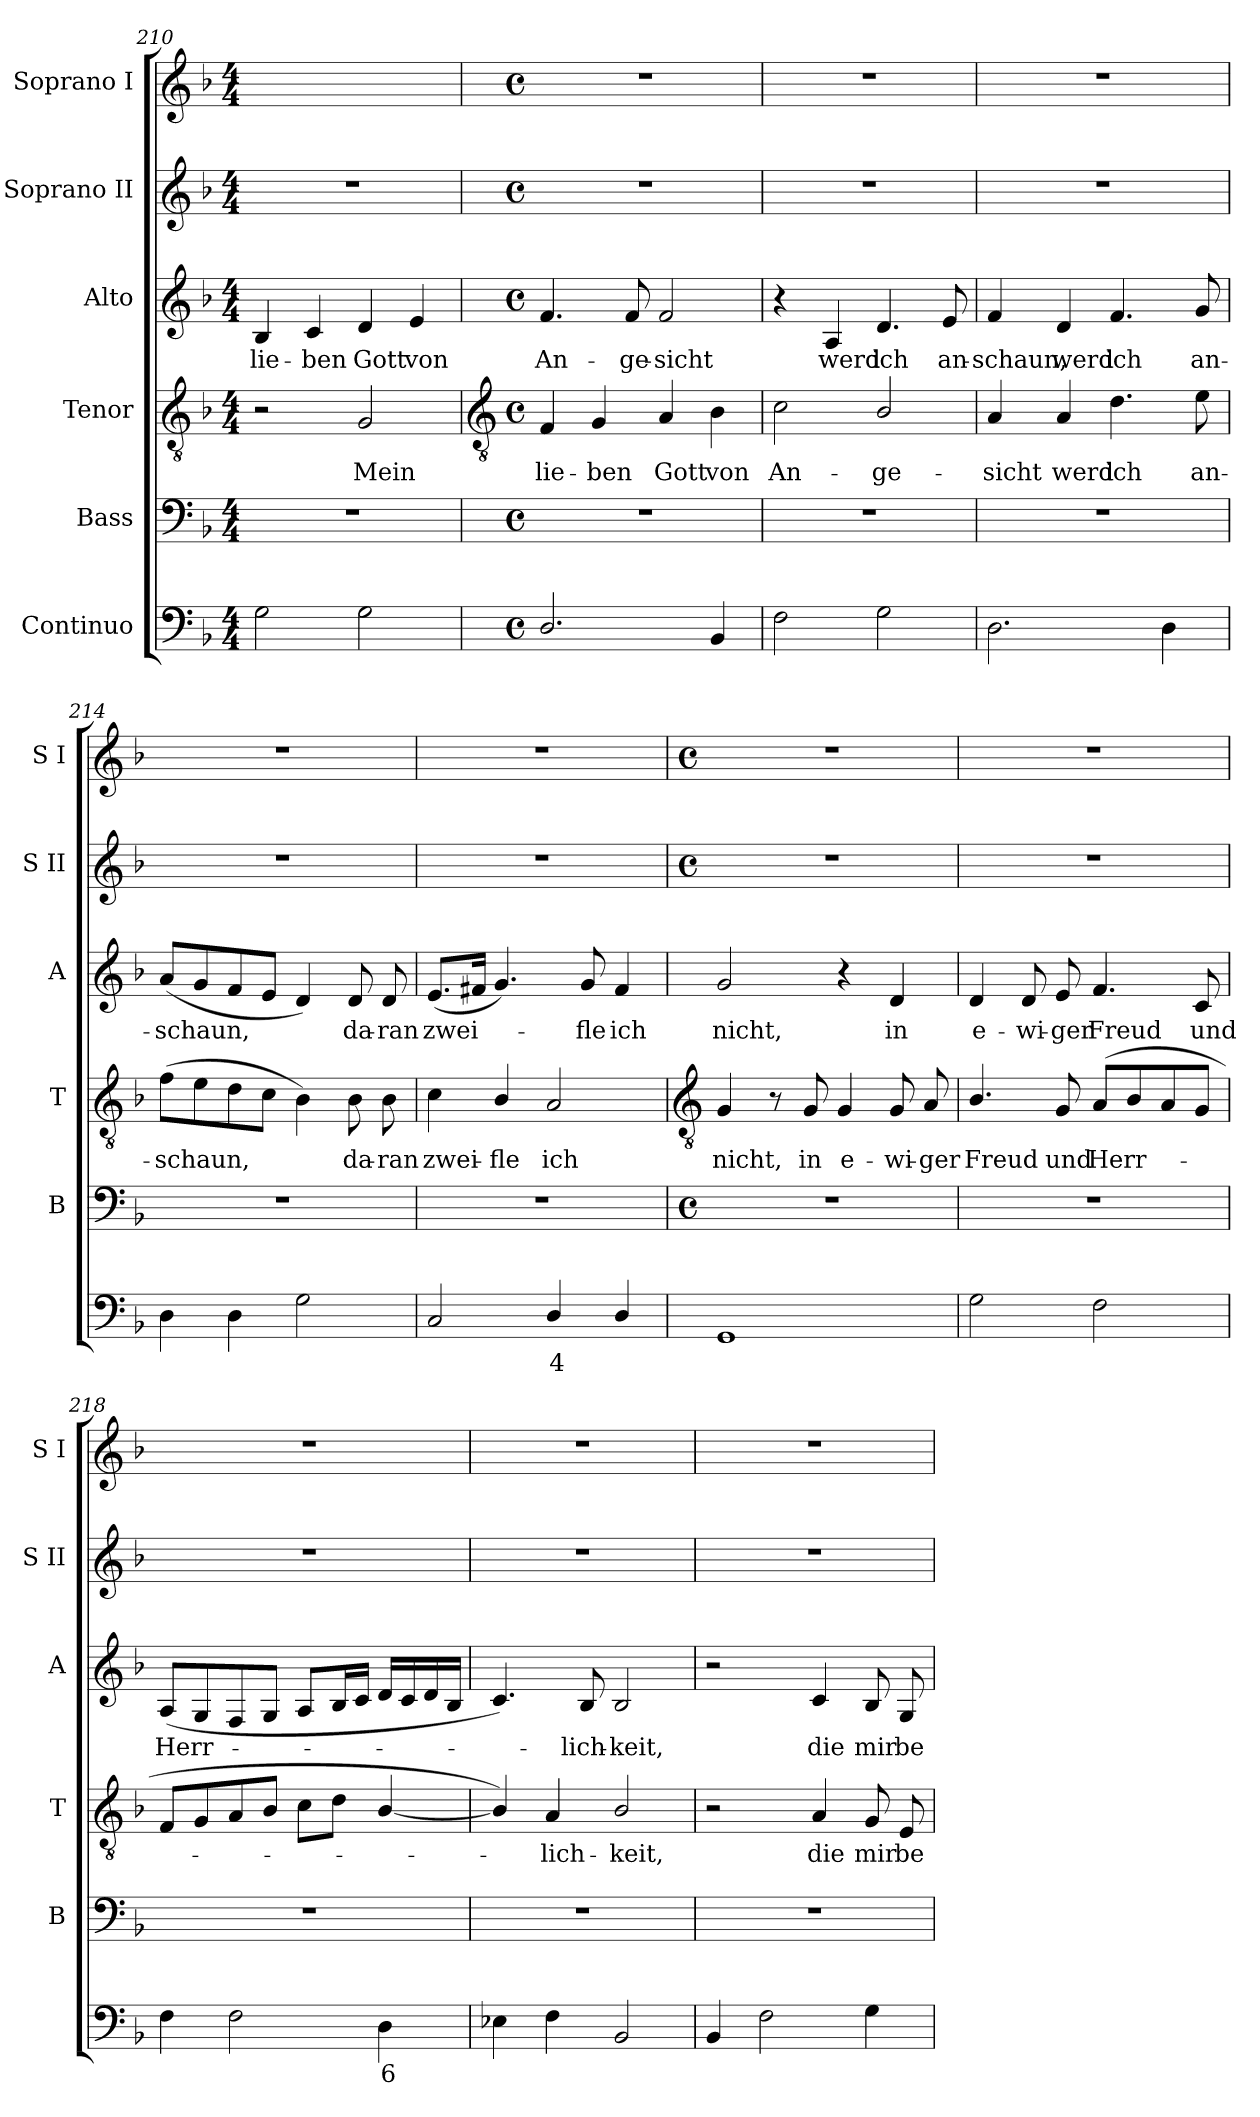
**kern	**text	**kern	**kern	**text	**kern	**text	**kern	**kern
*part6	*part6	*part5	*part4	*part4	*part3	*part3	*part2	*part1
*staff6	*staff6	*staff5	*staff4	*staff4	*staff3	*staff3	*staff2	*staff1
*I"Continuo	*	*I"Bass	*I"Tenor	*	*I"Alto	*	*I"Soprano II	*I"Soprano I
*	*	*I'B	*I'T	*	*I'A	*	*I'S II	*I'S I
*clefF4	*	*clefF4	*clefGv2	*	*clefG2	*	*clefG2	*clefG2
*k[b-]	*	*k[b-]	*k[b-]	*	*k[b-]	*	*k[b-]	*k[b-]
*F:	*	*F:	*F:	*	*F:	*	*F:	*F:
*M4/4	*	*M4/4	*M4/4	*	*M4/4	*	*M4/4	*M4/4
=210	=210	=210	=210	=210	=210	=210	=210	=210
!	!	!	!	!	!	!LO:LY:b	!	!
2G	.	1r	2r	.	4B-	lie-	1r	1ryy
!	!	!	!	!	!	!LO:LY:b	!	!
.	.	.	.	.	4c	-ben	.	.
!	!	!	!	!LO:LY:b	!	!LO:LY:b	!	!
2G	.	.	2G	Mein	4d	Gott	.	.
!	!	!	!	!	!	!LO:LY:b	!	!
.	.	.	.	.	4e	von	.	.
!!LO:LB:g=z
=211	=211	=211	=211	=211	=211	=211	=211	=211
*	*	*	*clefGv2	*	*	*	*	*
*M4/4	*	*M4/4	*M4/4	*	*M4/4	*	*M4/4	*M4/4
*met(c)	*	*met(c)	*met(c)	*	*met(c)	*	*met(c)	*met(c)
!	!	!	!	!LO:LY:b	!	!LO:LY:b	!	!
2.D/	.	1r	4F	lie-	4.f	An-	1r	1r
!	!	!	!	!LO:LY:b	!	!	!	!
.	.	.	4G	-ben	.	.	.	.
!	!	!	!	!	!	!LO:LY:b	!	!
.	.	.	.	.	8f	-ge-	.	.
!	!	!	!	!LO:LY:b	!	!LO:LY:b	!	!
.	.	.	4A	Gott	2f	-sicht	.	.
!	!	!	!	!LO:LY:b	!	!	!	!
4BB-	.	.	4B-	von	.	.	.	.
=212	=212	=212	=212	=212	=212	=212	=212	=212
!	!	!	!	!LO:LY:b	!	!	!	!
2F	.	1r	2c	An-	4r	.	1r	1r
!	!	!	!	!	!	!LO:LY:b	!	!
.	.	.	.	.	4A	werd	.	.
!	!	!	!	!LO:LY:b	!	!LO:LY:b	!	!
2G	.	.	2B-/	-ge-	4.d	ich	.	.
!	!	!	!	!	!	!LO:LY:b	!	!
.	.	.	.	.	8e	an-	.	.
=213	=213	=213	=213	=213	=213	=213	=213	=213
!	!	!	!	!LO:LY:b	!	!LO:LY:b	!	!
2.D	.	1r	4A	-sicht	4f	-schaun,	1r	1r
!	!	!	!	!LO:LY:b	!	!LO:LY:b	!	!
.	.	.	4A	werd	4d	werd	.	.
!	!	!	!	!LO:LY:b	!	!LO:LY:b	!	!
.	.	.	4.d	ich	4.f	ich	.	.
4D	.	.	.	.	.	.	.	.
!	!	!	!	!LO:LY:b	!	!LO:LY:b	!	!
.	.	.	8e	an-	8g	an-	.	.
=214	=214	=214	=214	=214	=214	=214	=214	=214
!	!	!	!	!LO:LY:b	!	!LO:LY:b	!	!
4D	.	1r	(>8fL	-schaun,	(<8aL	-schaun,	1r	1r
.	.	.	8e	.	8g	.	.	.
4D	.	.	8d	.	8f	.	.	.
.	.	.	8cJ	.	8eJ	.	.	.
2G	.	.	4B-)	.	4d)	.	.	.
!	!	!	!	!LO:LY:b	!	!LO:LY:b	!	!
.	.	.	8B-	da-	8d	da-	.	.
!	!	!	!	!LO:LY:b	!	!LO:LY:b	!	!
.	.	.	8B-	-ran	8d	-ran	.	.
=215	=215	=215	=215	=215	=215	=215	=215	=215
!	!	!	!	!LO:LY:b	!	!LO:LY:b	!	!
2C	.	1r	4c	zwei-	(<8.eL	zwei-	1r	1r
.	.	.	.	.	16f#XJ	.	.	.
!	!	!	!	!LO:LY:b	!	!	!	!
.	.	.	4B-/	-fle	4.g)	.	.	.
!	!LO:LY:b	!	!	!LO:LY:b	!	!	!	!
4D/	4	.	2A	ich	.	.	.	.
!	!	!	!	!	!	!LO:LY:b	!	!
.	.	.	.	.	8g	fle	.	.
!	!	!	!	!	!	!LO:LY:b	!	!
4D/	.	.	.	.	4f#	ich	.	.
!!LO:LB:g=z
=216	=216	=216	=216	=216	=216	=216	=216	=216
*	*	*	*clefGv2	*	*	*	*	*
*	*	*M4/4	*	*	*	*	*M4/4	*M4/4
*	*	*met(c)	*	*	*	*	*met(c)	*met(c)
!	!	!	!	!LO:LY:b	!	!LO:LY:b	!	!
1GG	.	1r	4G	nicht,	2g	nicht,	1r	1r
.	.	.	8r	.	.	.	.	.
!	!	!	!	!LO:LY:b	!	!	!	!
.	.	.	8G	in	.	.	.	.
!	!	!	!	!LO:LY:b	!	!	!	!
.	.	.	4G	e-	4r	.	.	.
!	!	!	!	!LO:LY:b	!	!LO:LY:b	!	!
.	.	.	8G	-wi-	4d	in	.	.
!	!	!	!	!LO:LY:b	!	!	!	!
.	.	.	8A	-ger	.	.	.	.
=217	=217	=217	=217	=217	=217	=217	=217	=217
!	!	!	!	!LO:LY:b	!	!LO:LY:b	!	!
2G	.	1r	4.B-/	Freud	4d	e-	1r	1r
!	!	!	!	!	!	!LO:LY:b	!	!
.	.	.	.	.	8d	-wi-	.	.
!	!	!	!	!LO:LY:b	!	!LO:LY:b	!	!
.	.	.	8G	und	8e	-ger	.	.
!	!	!	!	!LO:LY:b	!	!LO:LY:b	!	!
2F	.	.	(<8AL	Herr-	4.f	Freud	.	.
.	.	.	8B-	.	.	.	.	.
.	.	.	8A	.	.	.	.	.
!	!	!	!	!	!	!LO:LY:b	!	!
.	.	.	8GJ	.	8c	und	.	.
=218	=218	=218	=218	=218	=218	=218	=218	=218
!	!	!	!	!	!	!LO:LY:b	!	!
4F	.	1r	8FL	.	(<8AL	Herr-	1r	1r
.	.	.	8G	.	8G	.	.	.
2F	.	.	8A	.	8F	.	.	.
.	.	.	8B-J	.	8GJ	.	.	.
.	.	.	8cL	.	8AL	.	.	.
.	.	.	8dJ	.	16B-L	.	.	.
.	.	.	.	.	16cJJ	.	.	.
!	!LO:LY:b	!	!	!	!	!	!	!
4D	6	.	[4B-/	.	16dLL	.	.	.
.	.	.	.	.	16c	.	.	.
.	.	.	.	.	16d	.	.	.
.	.	.	.	.	16B-JJ	.	.	.
=219	=219	=219	=219	=219	=219	=219	=219	=219
4E-X	.	1r	4B-/])	.	4.c)	.	1r	1r
!	!	!	!	!LO:LY:b	!	!	!	!
4F	.	.	4A	lich-	.	.	.	.
!	!	!	!	!	!	!LO:LY:b	!	!
.	.	.	.	.	8B-	lich-	.	.
!	!	!	!	!LO:LY:b	!	!LO:LY:b	!	!
2BB-	.	.	2B-/	-keit,	2B-	-keit,	.	.
=220	=220	=220	=220	=220	=220	=220	=220	=220
4BB-	.	1r	2r	.	2r	.	1r	1r
2F	.	.	.	.	.	.	.	.
!	!	!	!	!LO:LY:b	!	!LO:LY:b	!	!
.	.	.	4A	die	4c	die	.	.
!	!	!	!	!LO:LY:b	!	!LO:LY:b	!	!
4G	.	.	8G	mir	8B-	mir	.	.
!	!	!	!	!LO:LY:b	!	!LO:LY:b	!	!
.	.	.	8E	be-	8G	be-	.	.
=	=	=	=	=	=	=	=	=
*-	*-	*-	*-	*-	*-	*-	*-	*-
